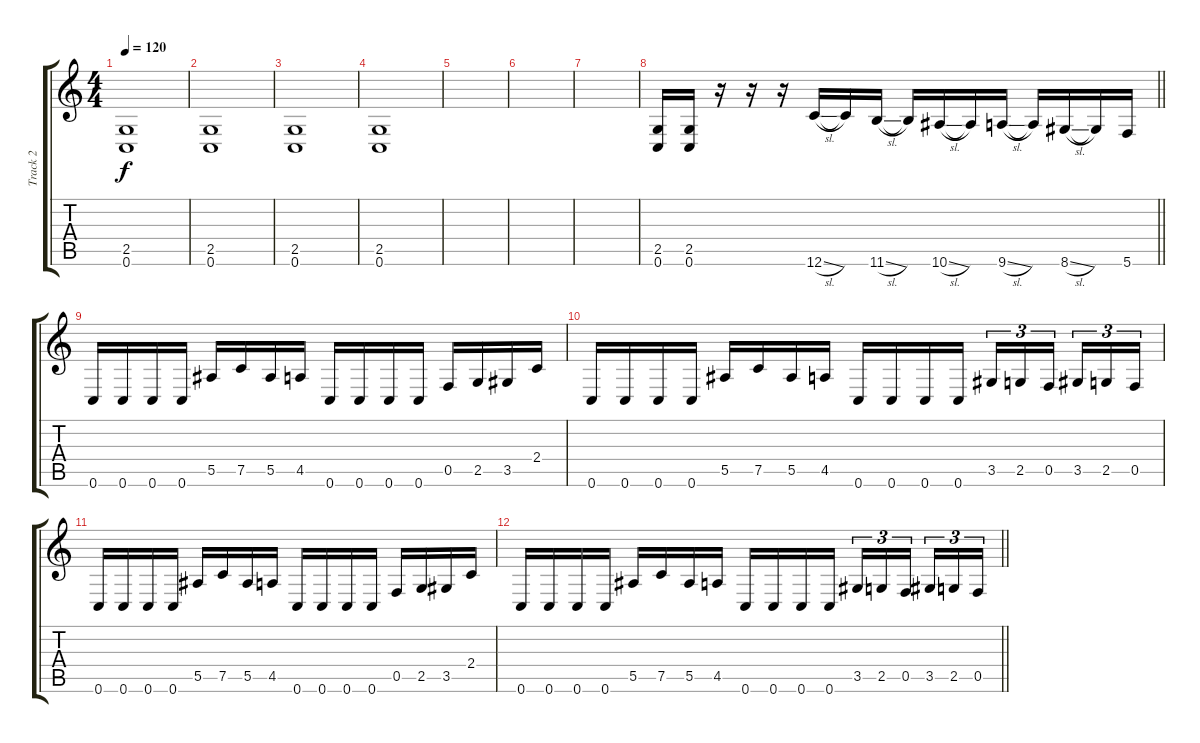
\track ("Track 2" "Track 2") {instrument distortionguitar}
\staff {score tabs}
\tuning (C4 G3 Eb3 Bb2 F2 C2) {hide}
\ts (4 4)
\tempo 120
\clef g2
\ks c
(2.5 0.6).1{dy f} |
(2.5 0.6).1 |
(2.5 0.6).1 |
(2.5 0.6).1 |
|
|
|
\barLineRight lightlight
(2.5 0.6).16 (2.5 0.6).16 r.16 r.16 r.16 12.6{sl}.16 12.6{t}.16 11.6{sl}.16 11.6{t}.16 10.6{sl}.16 10.6{t}.16 9.6{sl}.16 9.6{t}.16 8.6{sl}.16 8.6{t}.16 5.6.16 |
0.6.16 0.6.16 0.6.16 0.6.16 5.5.16 7.5.16 5.5.16 4.5.16 0.6.16 0.6.16 0.6.16 0.6.16 0.5.16 2.5.16 3.5.16 2.4.16 |
0.6.16 0.6.16 0.6.16 0.6.16 5.5.16 7.5.16 5.5.16 4.5.16 0.6.16 0.6.16 0.6.16 0.6.16 3.5.16{tu (3 2)} 2.5.16{tu (3 2)} 0.5.16{tu (3 2) beam splitsecondary} 3.5.16{tu (3 2)} 2.5.16{tu (3 2)} 0.5.16{tu (3 2)} |
0.6.16 0.6.16 0.6.16 0.6.16 5.5.16 7.5.16 5.5.16 4.5.16 0.6.16 0.6.16 0.6.16 0.6.16 0.5.16 2.5.16 3.5.16 2.4.16 |
\barLineRight lightlight
0.6.16 0.6.16 0.6.16 0.6.16 5.5.16 7.5.16 5.5.16 4.5.16 0.6.16 0.6.16 0.6.16 0.6.16 3.5.16{tu (3 2)} 2.5.16{tu (3 2)} 0.5.16{tu (3 2) beam splitsecondary} 3.5.16{tu (3 2)} 2.5.16{tu (3 2)} 0.5.16{tu (3 2)}
